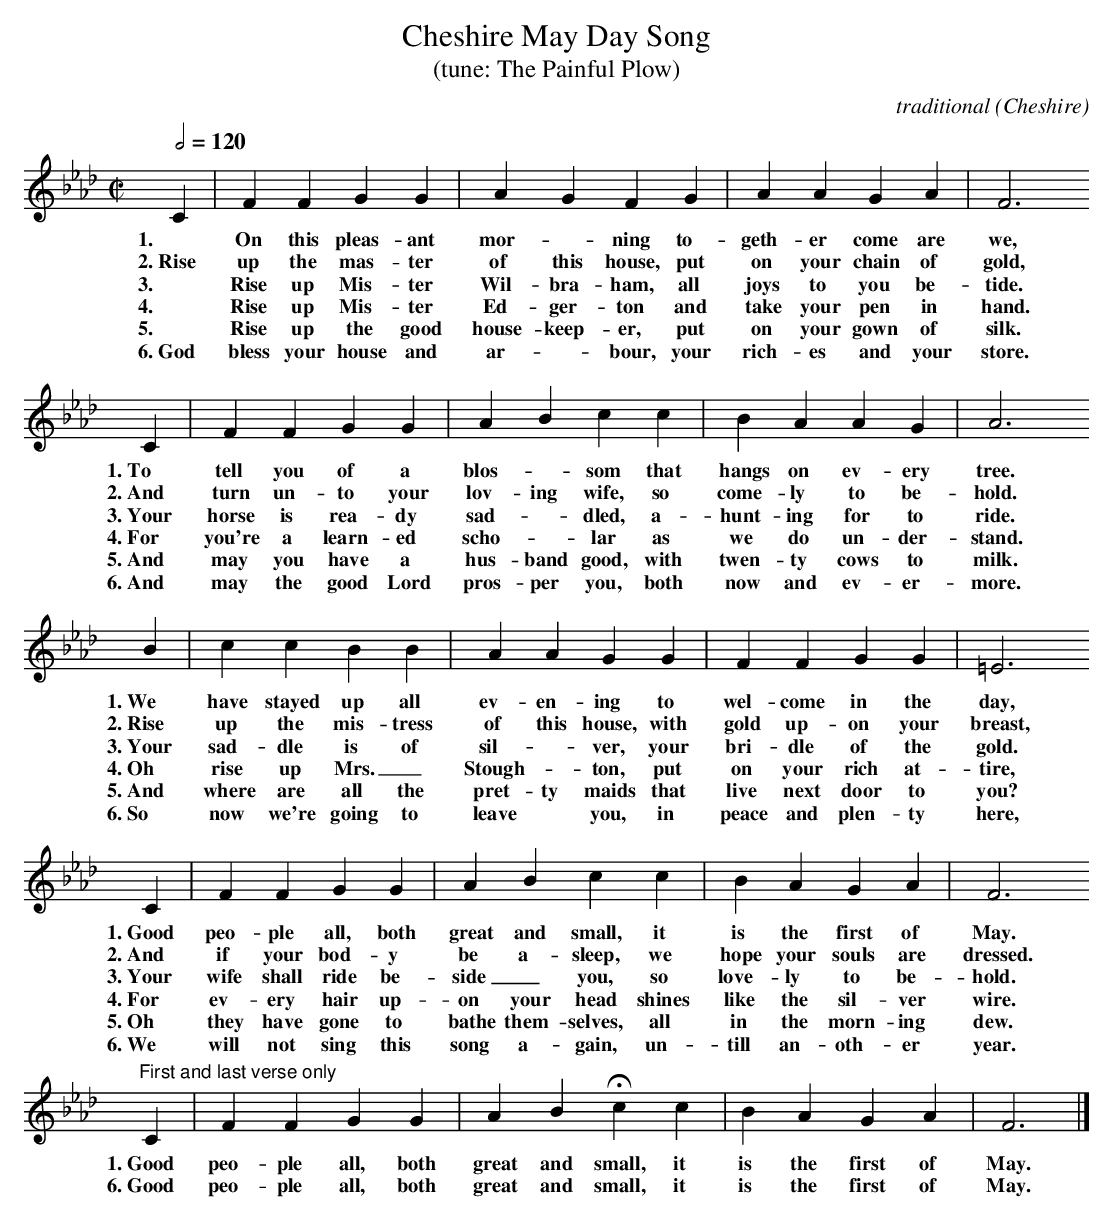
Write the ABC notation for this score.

X:1
T:Cheshire May Day Song
T:(tune: The Painful Plow)
C:traditional
O:Cheshire
M:C|
L:1/4
K:F minor
Q:1/2 = 120
V:1 clef=treble
C | FFGG | AGFG | AAGA | F3
w:1. | On this pleas- ant | mor- * ning to- | geth- er come are | we,
w:2.~Rise | up the mas- ter | of this house, put | on your chain of | gold,
w:3. | Rise up Mis- ter | Wil- bra- ham, all | joys to you be- | tide.
w:4. | Rise up Mis- ter | Ed- ger- ton and | take your pen in | hand.
w:5. | Rise up the good | house- keep- er, put | on your gown of | silk.
w:6.~God | bless your house and | ar- * bour, your | rich- es and your | store.
C | FFGG | ABcc | BAAG | A3
w:1.~To | tell you of a | blos- * som that | hangs on ev- ery | tree.
w:2.~And | turn un- to your | lov- ing wife, so | come- ly to be- | hold.
w:3.~Your | horse is rea- dy | sad- * dled, a- | hunt- ing for to | ride.
w:4.~For | you're a learn- ed | scho- * lar as | we do un- der- | stand.
w:5.~And | may you have a | hus- band good, with | twen- ty cows to | milk.
w:6.~And | may the good Lord | pros- per you, both | now and ev- er- | more.
B | ccBB | AA GG | FFGG | =E3
w:1.~We | have stayed up all | ev- en- ing to | wel- come in the | day,
w:2.~Rise | up the mis- tress | of this house, with | gold up- on your | breast,
w:3.~Your | sad- dle is of | sil- * ver, your | bri- dle of the | gold.
w:4.~Oh | rise up Mrs._ | Stough- * ton, put | on your rich at- | tire,
w:5.~And | where are all the | pret- ty maids that | live next door to | you?
w:6.~So | now we're going to | leave * you, in | peace and plen- ty | here,
C | FFGG | ABcc | BAGA | F3
w:1.~Good | peo- ple all, both | great and small, it | is the first of | May.
w:2.~And | if your bod- y | be a- sleep, we | hope your souls are | dressed.
w:3.~Your | wife shall ride be- | side_ you, so | love- ly to be- | hold.
w:4.~For | ev- ery hair up- | on your head shines | like the sil- ver | wire.
w:5.~Oh | they have gone to | bathe them- selves, all | in the morn- ing | dew.
w:6.~We | will not sing this | song a- gain, un- | till an- oth- er | year.
"First and last verse only"
C | FFGG | AB!fermata!cc | BAGA | F3 |]
w:1.~Good | peo- ple all, both | great and small, it | is the first of | May.
w:6.~Good | peo- ple all, both | great and small, it | is the first of | May.
